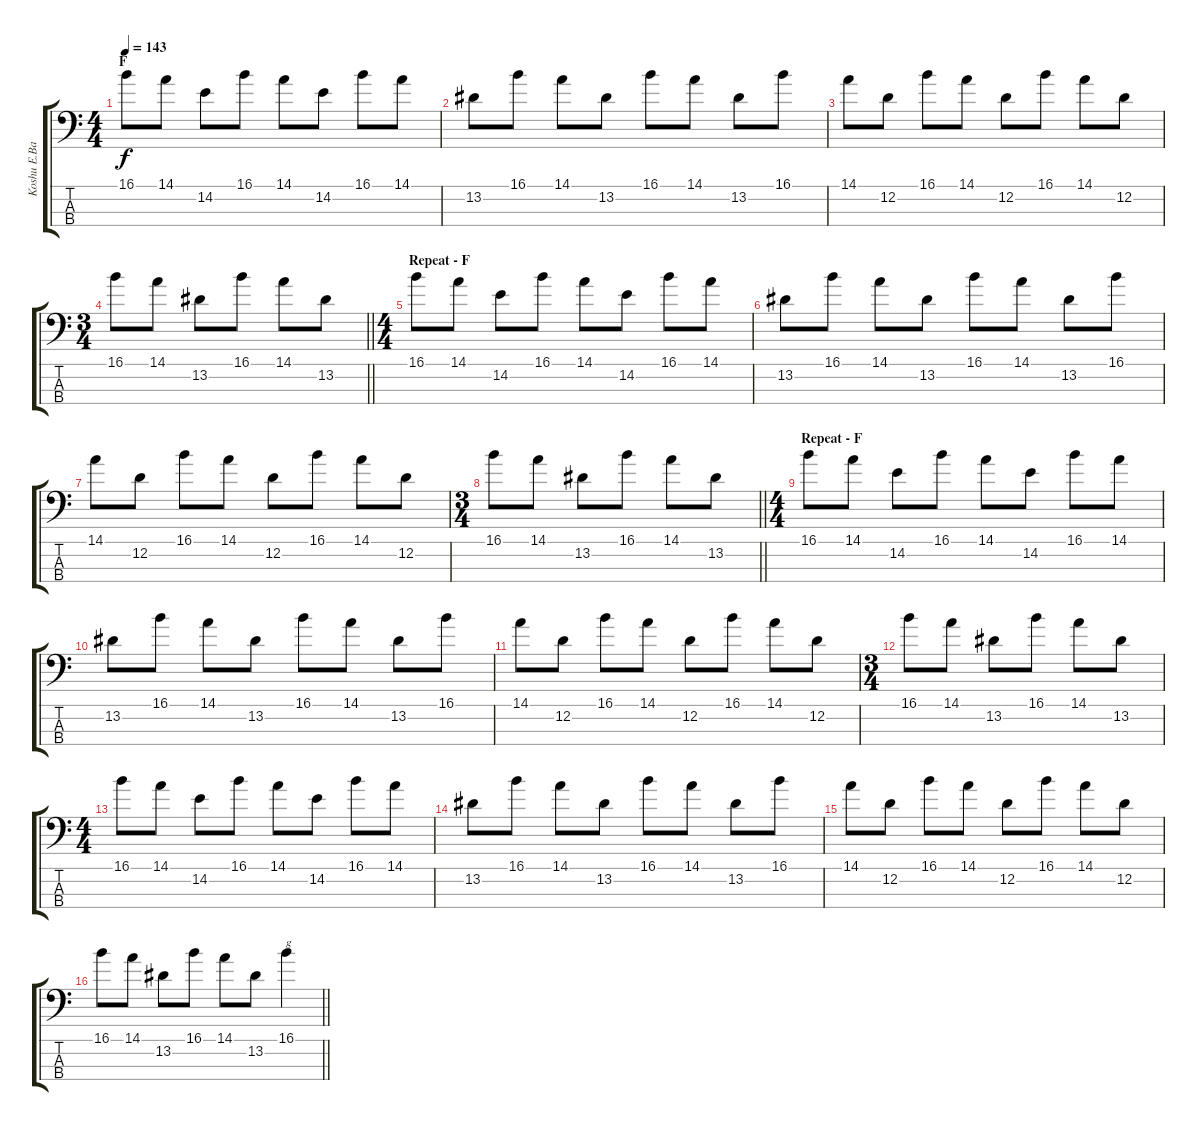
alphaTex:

\track ("Koshu E.Bass" "Koshu E.Ba") {instrument electricbassfinger}
\staff {score tabs}
\tuning (G2 D2 A1 E1) {hide}
\ts (4 4)
\section ("" "F")
\tempo 143
\clef f4
\ks c
16.1.8{dy f} 14.1.8 14.2.8 16.1.8 14.1.8 14.2.8 16.1.8 14.1.8 |
13.2.8 16.1.8 14.1.8 13.2.8 16.1.8 14.1.8 13.2.8 16.1.8 |
14.1.8 12.2.8 16.1.8 14.1.8 12.2.8 16.1.8 14.1.8 12.2.8 |
\ts (3 4)
\barLineRight lightlight
16.1.8 14.1.8 13.2.8 16.1.8 14.1.8 13.2.8 |
\ts (4 4)
\section ("" "Repeat - F")
16.1.8 14.1.8 14.2.8 16.1.8 14.1.8 14.2.8 16.1.8 14.1.8 |
13.2.8 16.1.8 14.1.8 13.2.8 16.1.8 14.1.8 13.2.8 16.1.8 |
14.1.8 12.2.8 16.1.8 14.1.8 12.2.8 16.1.8 14.1.8 12.2.8 |
\ts (3 4)
\barLineRight lightlight
16.1.8 14.1.8 13.2.8 16.1.8 14.1.8 13.2.8 |
\ts (4 4)
\section ("" "Repeat - F")
16.1.8 14.1.8 14.2.8 16.1.8 14.1.8 14.2.8 16.1.8 14.1.8 |
13.2.8 16.1.8 14.1.8 13.2.8 16.1.8 14.1.8 13.2.8 16.1.8 |
14.1.8 12.2.8 16.1.8 14.1.8 12.2.8 16.1.8 14.1.8 12.2.8 |
\ts (3 4)
16.1.8 14.1.8 13.2.8 16.1.8 14.1.8 13.2.8 |
\ts (4 4)
16.1.8 14.1.8 14.2.8 16.1.8 14.1.8 14.2.8 16.1.8 14.1.8 |
13.2.8 16.1.8 14.1.8 13.2.8 16.1.8 14.1.8 13.2.8 16.1.8 |
14.1.8 12.2.8 16.1.8 14.1.8 12.2.8 16.1.8 14.1.8 12.2.8 |
\barLineRight lightlight
16.1.8 14.1.8 13.2.8 16.1.8 14.1.8 13.2.8 16.1.4{txt "g"}
